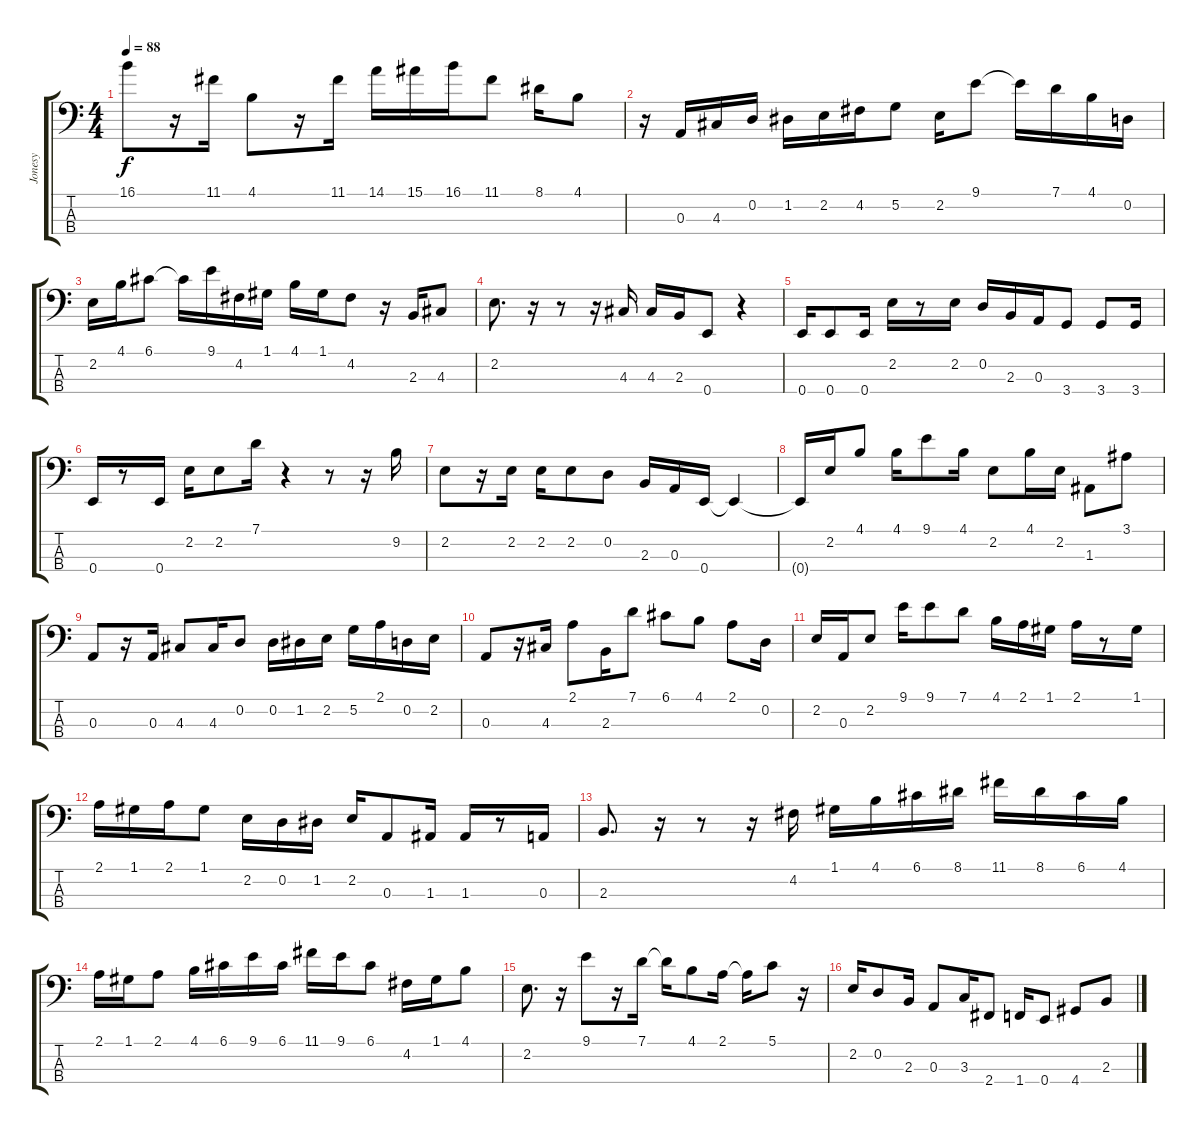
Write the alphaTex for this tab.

\track ("Jonesy" "Jonesy") {instrument electricbassfinger}
\staff {score tabs}
\tuning (G2 D2 A1 E1) {hide}
\ts (4 4)
\tempo 88
\clef f4
\ks c
16.1.8{dy f} r.16 11.1.16 4.1.8 r.16 11.1.16 14.1.16 15.1.16 16.1.16 11.1.8 8.1.16 4.1.8 |
r.16 0.3.16 4.3.16 0.2.16 1.2.16 2.2.16 4.2.16 5.2.8 2.2.16 9.1.8 9.1{t}.16 7.1.16 4.1.16 0.2.16 |
2.2.16 4.1.16 6.1.8 6.1{t}.16 9.1.16 4.2.16 1.1.16 4.1.16 1.1.16 4.2.8 r.16 2.3.16 4.3.8 |
2.2.8{d} r.16 r.8 r.16 4.3.16 4.3.16 2.3.16 0.4.8 r.4 |
0.4.16 0.4.8 0.4.16 2.2.16 r.8 2.2.16 0.2.16 2.3.16 0.3.16 3.4.8 3.4.8 3.4.16 |
0.4.16 r.8 0.4.16 2.2.16 2.2.8 7.1.16 r.4 r.8 r.16 9.2.16 |
2.2.8 r.16 2.2.16 2.2.16 2.2.8 0.2.8 2.3.16 0.3.16 0.4.16 0.4{t}.4 |
0.4{t}.16 2.2.16 4.1.8 4.1.16 9.1.8 4.1.16 2.2.8 4.1.16 2.2.16 1.3.8 3.1.8 |
0.3.8 r.16 0.3.16 4.3.8 4.3.16 0.2.8 0.2.16 1.2.16 2.2.16 5.2.16 2.1.16 0.2.16 2.2.16 |
0.3.8 r.16 4.3.16 2.1.8 2.3.16 7.1.8 6.1.8 4.1.8 2.1.8 0.2.16 |
2.2.16 0.3.16 2.2.8 9.1.16 9.1.8 7.1.8 4.1.16 2.1.16 1.1.16 2.1.16 r.8 1.1.16 |
2.1.16 1.1.16 2.1.16 1.1.8 2.2.16 0.2.16 1.2.16 2.2.16 0.3.8 1.3.16 1.3.16 r.8 0.3.16 |
2.3.8{d} r.16 r.8 r.16 4.2.16 1.1.16 4.1.16 6.1.16 8.1.16 11.1.16 8.1.16 6.1.16 4.1.16 |
2.1.16 1.1.16 2.1.8 4.1.16 6.1.16 9.1.16 6.1.16 11.1.16 9.1.16 6.1.8 4.2.16 1.1.16 4.1.8 |
2.2.8{d} r.16 9.1.8 r.16 7.1.16 7.1{t}.16 4.1.8 2.1.16 2.1{t}.16 5.1.8 r.16 |
2.2.16 0.2.8 2.3.16 0.3.8 3.3.16 2.4.8 1.4.16 0.4.8 4.4.8 2.3.8
